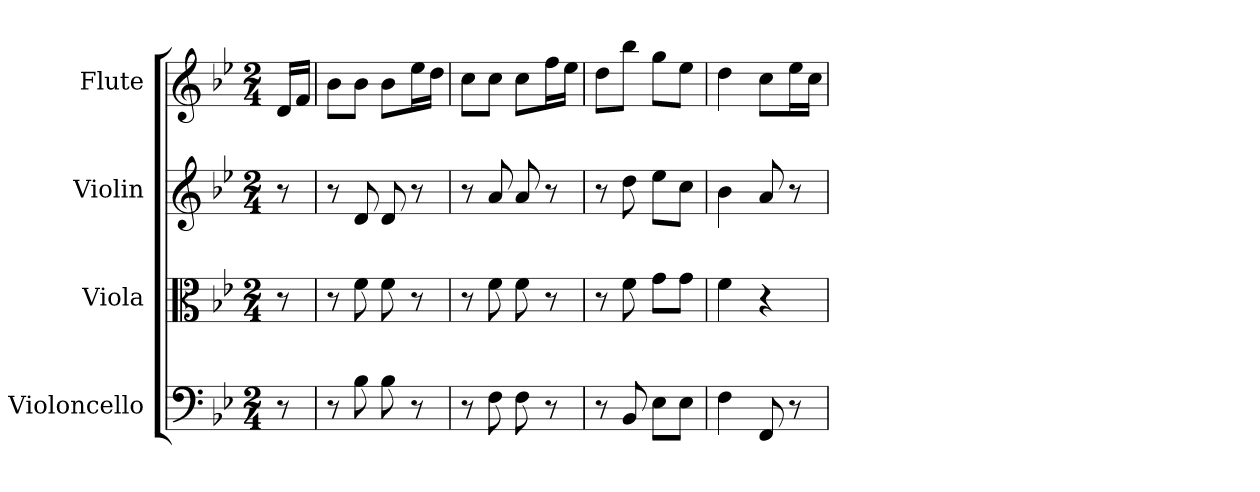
**kern	**kern	**kern	**kern
*part4	*part3	*part2	*part1
*staff4	*staff3	*staff2	*staff1
*I"Violoncello	*I"Viola	*I"Violin	*I"Flute
*I'Vc	*I'Vla	*I'Vln	*I'Fl
*clefF4	*clefC3	*	*
*k[b-e-]	*k[b-e-]	*k[b-e-]	*k[b-e-]
*B-:	*B-:	*B-:	*B-:
*M2/4	*M2/4	*M2/4	*M2/4
*MM186	*MM186	*MM186	*MM186
=	=	=	=
8r	8r	8r	16dLL
.	.	.	16fJJ
=1	=1	=1	=1
8r	8r	8r	8b-L
8B-	8f	8d	8b-J
8B-	8f	8d	8b-L
8r	8r	8r	16ee-L
.	.	.	16ddJJ
=2	=2	=2	=2
8r	8r	8r	8ccL
8F	8f	8a	8ccJ
8F	8f	8a	8ccL
8r	8r	8r	16ffL
.	.	.	16ee-JJ
=3	=3	=3	=3
8r	8r	8r	8ddL
8BB-	8f	8dd	8bb-J
8E-\L	8g\L	8ee-L	8ggL
8E-\J	8g\J	8ccJ	8ee-J
=4	=4	=4	=4
4F	4f	4b-	4dd
8FF	4r	8a	8ccL
8r	.	8r	16ee-L
.	.	.	16ccJJ
=	=	=	=
*-	*-	*-	*-
